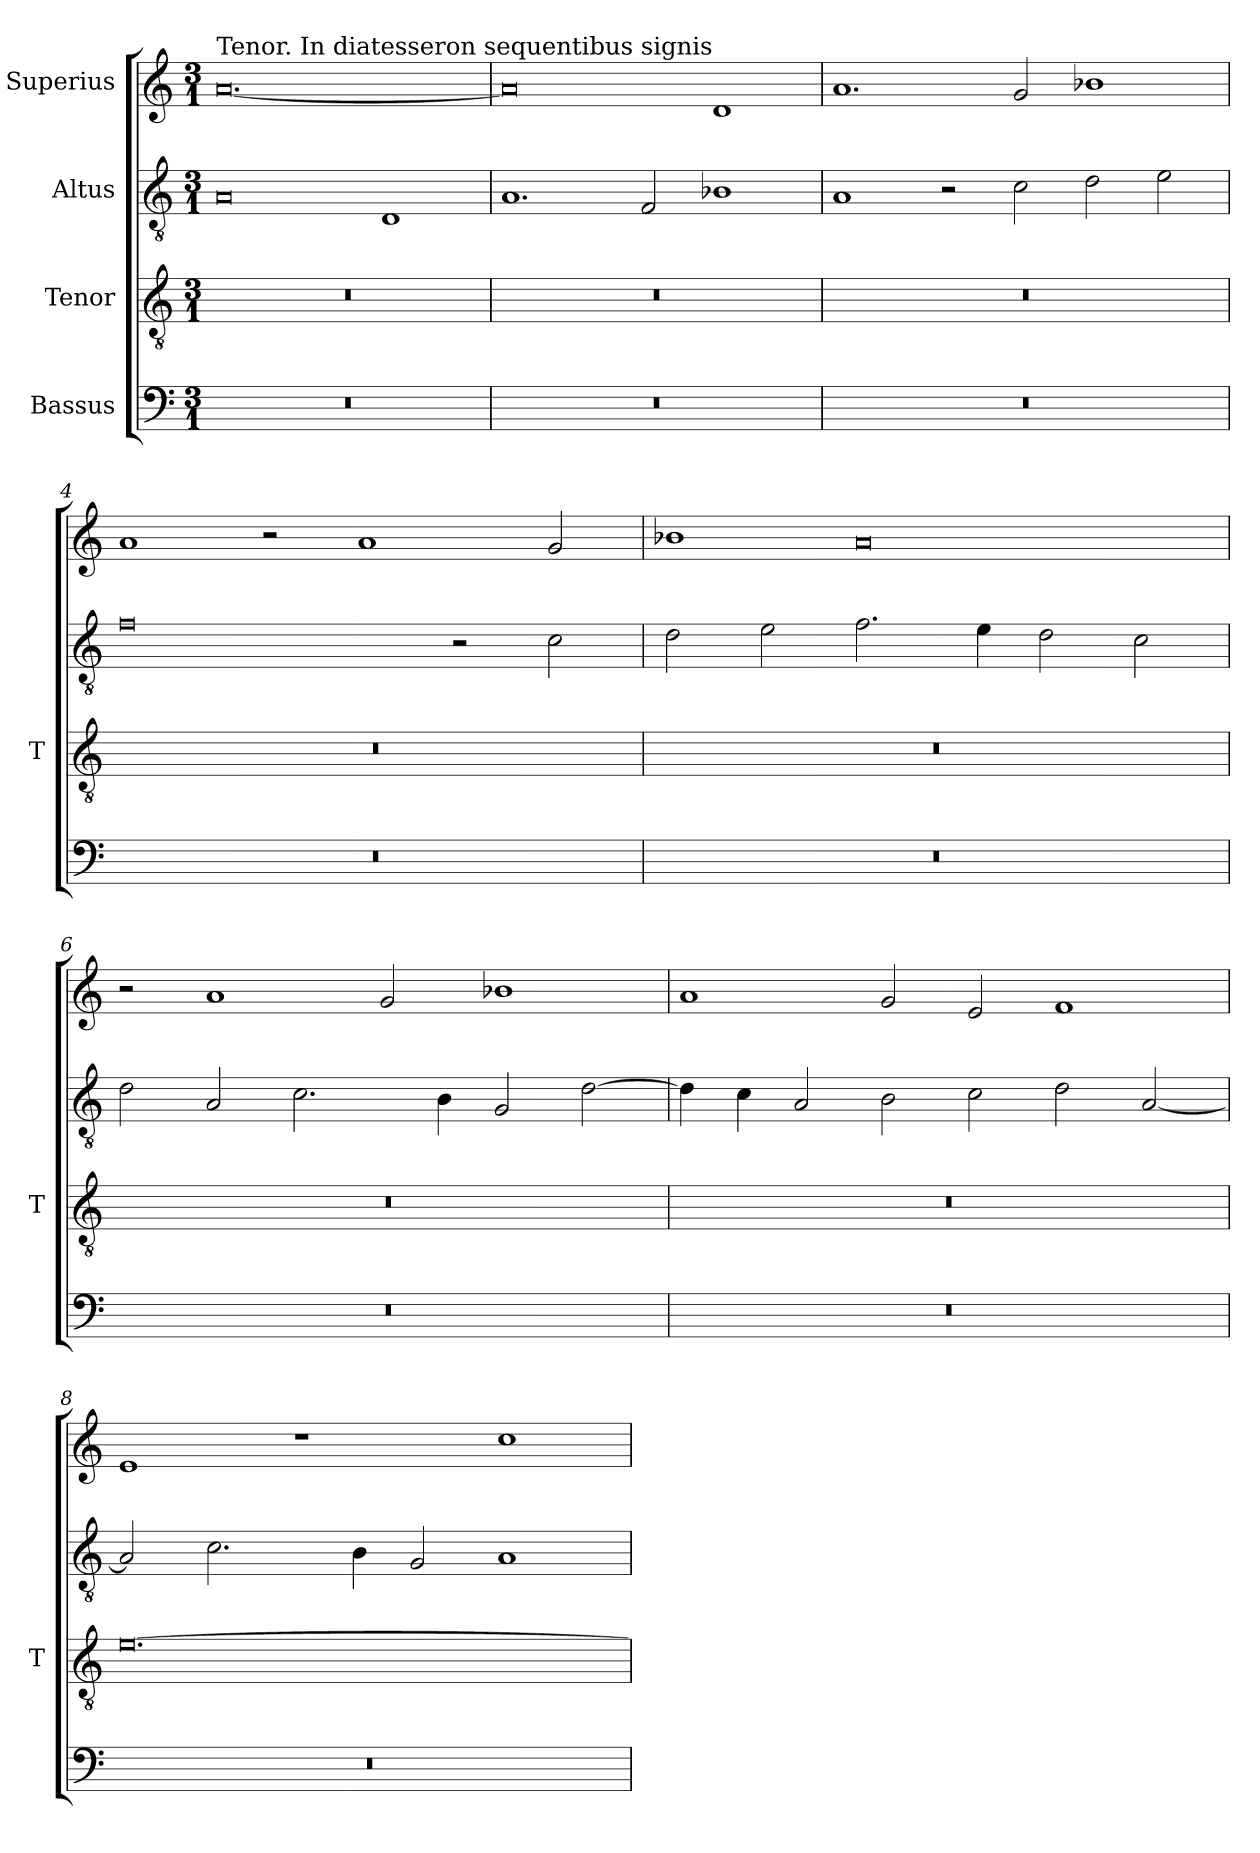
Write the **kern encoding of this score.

**kern	**kern	**kern	**kern
*part4	*part3	*part2	*part1
*staff4	*staff3	*staff2	*staff1
*I"Bassus	*I"Tenor	*I"Altus	*I"Superius
*	*I'T	*	*
*clefF4	*clefGv2	*clefGv2	*clefG2
*k[]	*k[]	*k[]	*k[]
*M3/1	*M3/1	*M3/1	*M3/1
=1	=1	=1	=1
!	!	!	!LO:TX:a:t=Tenor. In diatesseron sequentibus signis
0.r	0.r	0A	[0.a
.	.	1D	.
=2	=2	=2	=2
0.r	0.r	1.A	0a]
.	.	2F/	.
.	.	1B-X	1d
=3	=3	=3	=3
0.r	0.r	1A	1.a
.	.	2r	.
.	.	2c\	2g/
.	.	2d\	1b-X
.	.	2e\	.
=4	=4	=4	=4
0.r	0.r	0f	1a
.	.	.	2r
.	.	.	1a
.	.	2r	.
.	.	2c\	2g/
=5	=5	=5	=5
0.r	0.r	2d\	1b-X
.	.	2e\	.
.	.	2.f\	0a
.	.	4e\	.
.	.	2d\	.
.	.	2c\	.
=6	=6	=6	=6
0.r	0.r	2d\	2r
.	.	2A/	1a
.	.	2.c\	.
.	.	.	2g/
.	.	4B\	.
.	.	2G/	1b-X
.	.	[2d\	.
=7	=7	=7	=7
0.r	0.r	4d\]	1a
.	.	4c\	.
.	.	2A/	.
.	.	2B\	2g/
.	.	2c\	2e/
.	.	2d\	1f
.	.	[2A/	.
=8	=8	=8	=8
0.r	[0.e	2A/]	1e
.	.	2.c\	.
.	.	.	1r
.	.	4B\	.
.	.	2G/	.
.	.	1A	1cc
=	=	=	=
*-	*-	*-	*-
